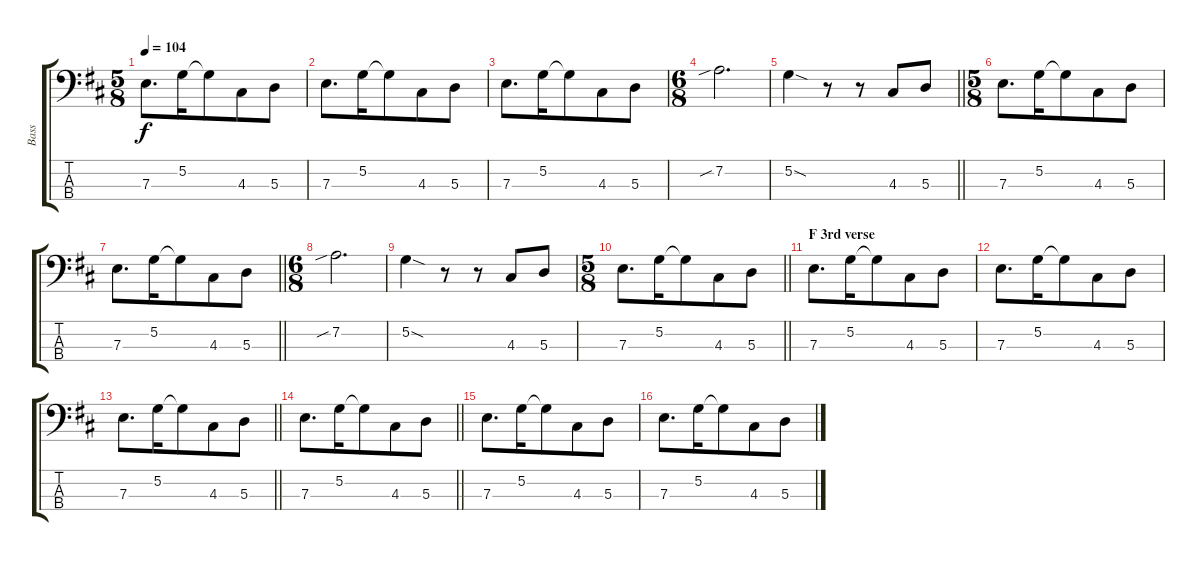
\track ("Bass" "Bass") {instrument electricbassfinger}
\staff {score tabs}
\tuning (G2 D2 A1 E1) {hide}
\ts (5 8)
\tempo 104
\clef f4
\ks d
7.3.8{d dy f beam merge} 5.2.16 5.2{t}.8{beam merge} 4.3.8{beam merge} 5.3.8 |
7.3.8{d beam merge} 5.2.16 5.2{t}.8{beam merge} 4.3.8{beam merge} 5.3.8 |
7.3.8{d beam merge} 5.2.16 5.2{t}.8{beam merge} 4.3.8{beam merge} 5.3.8 |
\ts (6 8)
7.2{sib}.2{d} |
\barLineRight lightlight
5.2{sod}.4 r.8 r.8 4.3.8 5.3.8 |
\ts (5 8)
7.3.8{d beam merge} 5.2.16 5.2{t}.8{beam merge} 4.3.8{beam merge} 5.3.8 |
\barLineRight lightlight
7.3.8{d beam merge} 5.2.16 5.2{t}.8{beam merge} 4.3.8{beam merge} 5.3.8 |
\ts (6 8)
7.2{sib}.2{d} |
5.2{sod}.4 r.8 r.8 4.3.8 5.3.8 |
\ts (5 8)
\barLineRight lightlight
7.3.8{d beam merge} 5.2.16 5.2{t}.8{beam merge} 4.3.8{beam merge} 5.3.8 |
\section ("" "F 3rd verse")
7.3.8{d beam merge} 5.2.16 5.2{t}.8{beam merge} 4.3.8{beam merge} 5.3.8 |
7.3.8{d beam merge} 5.2.16 5.2{t}.8{beam merge} 4.3.8{beam merge} 5.3.8 |
\barLineRight lightlight
7.3.8{d beam merge} 5.2.16 5.2{t}.8{beam merge} 4.3.8{beam merge} 5.3.8 |
\barLineRight lightlight
7.3.8{d beam merge} 5.2.16 5.2{t}.8{beam merge} 4.3.8{beam merge} 5.3.8 |
7.3.8{d beam merge} 5.2.16 5.2{t}.8{beam merge} 4.3.8{beam merge} 5.3.8 |
7.3.8{d beam merge} 5.2.16 5.2{t}.8{beam merge} 4.3.8{beam merge} 5.3.8
